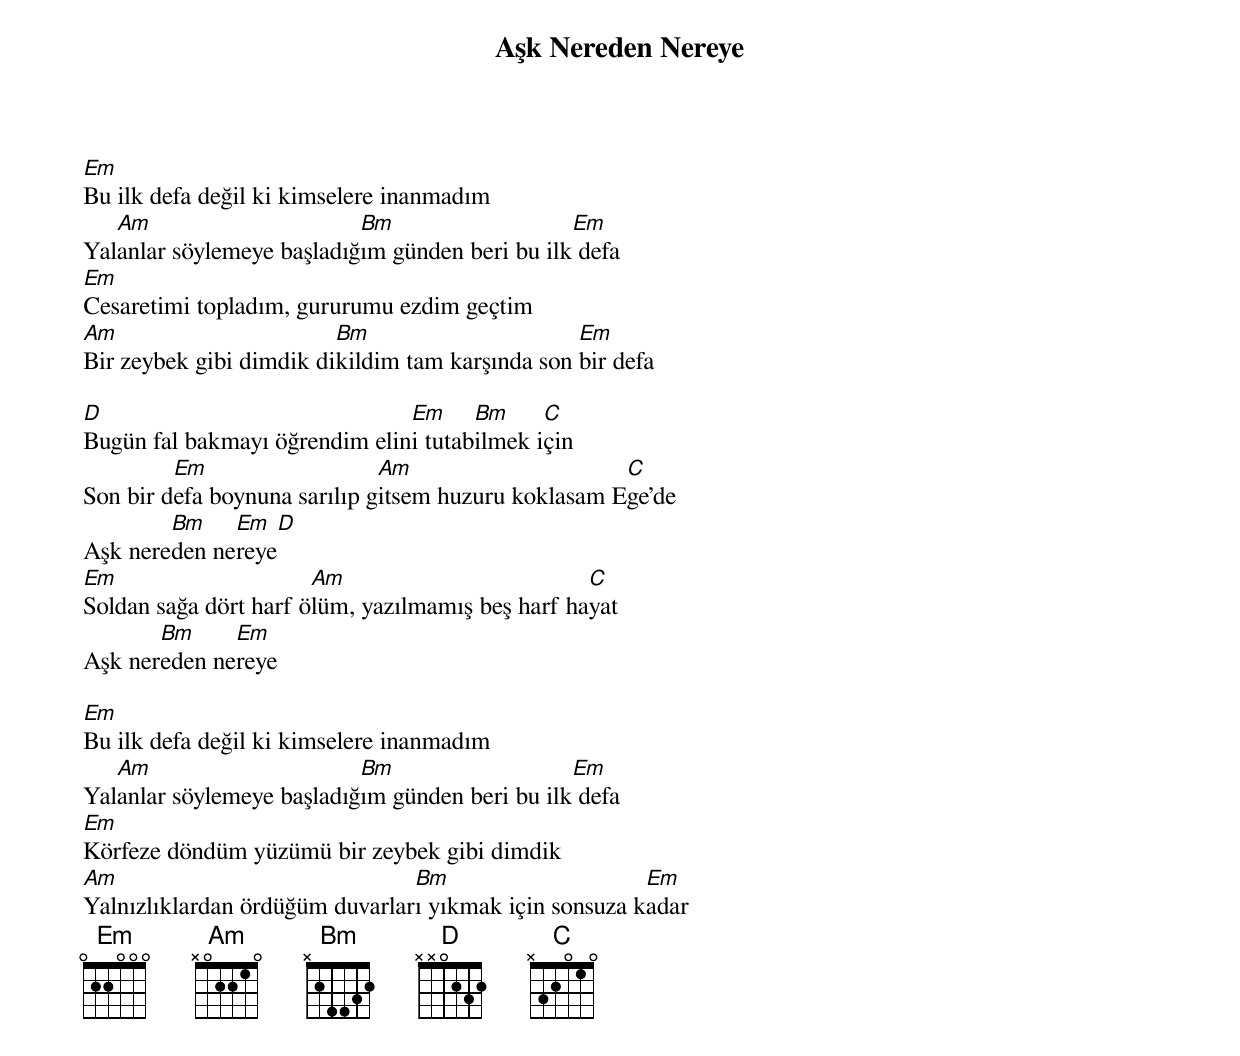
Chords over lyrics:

{title: Aşk Nereden Nereye}
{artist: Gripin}

Em
Bu ilk defa değil ki kimselere inanmadım
   Am                      Bm                   Em
Yalanlar söylemeye başladığım günden beri bu ilk defa
Em
Cesaretimi topladım, gururumu ezdim geçtim
Am                       Bm                      Em
Bir zeybek gibi dimdik dikildim tam karşında son bir defa

D                              Em     Bm     C
Bugün fal bakmayı öğrendim elini tutabilmek için
         Em                   Am                     C
Son bir defa boynuna sarılıp gitsem huzuru koklasam Ege’de
        Bm    Em  D
Aşk nereden nereye
Em                     Am                         C
Soldan sağa dört harf ölüm, yazılmamış beş harf hayat
       Bm     Em
Aşk nereden nereye

Em
Bu ilk defa değil ki kimselere inanmadım
   Am                      Bm                   Em
Yalanlar söylemeye başladığım günden beri bu ilk defa
Em
Körfeze döndüm yüzümü bir zeybek gibi dimdik
Am                              Bm                     Em
Yalnızlıklardan ördüğüm duvarları yıkmak için sonsuza kadar
